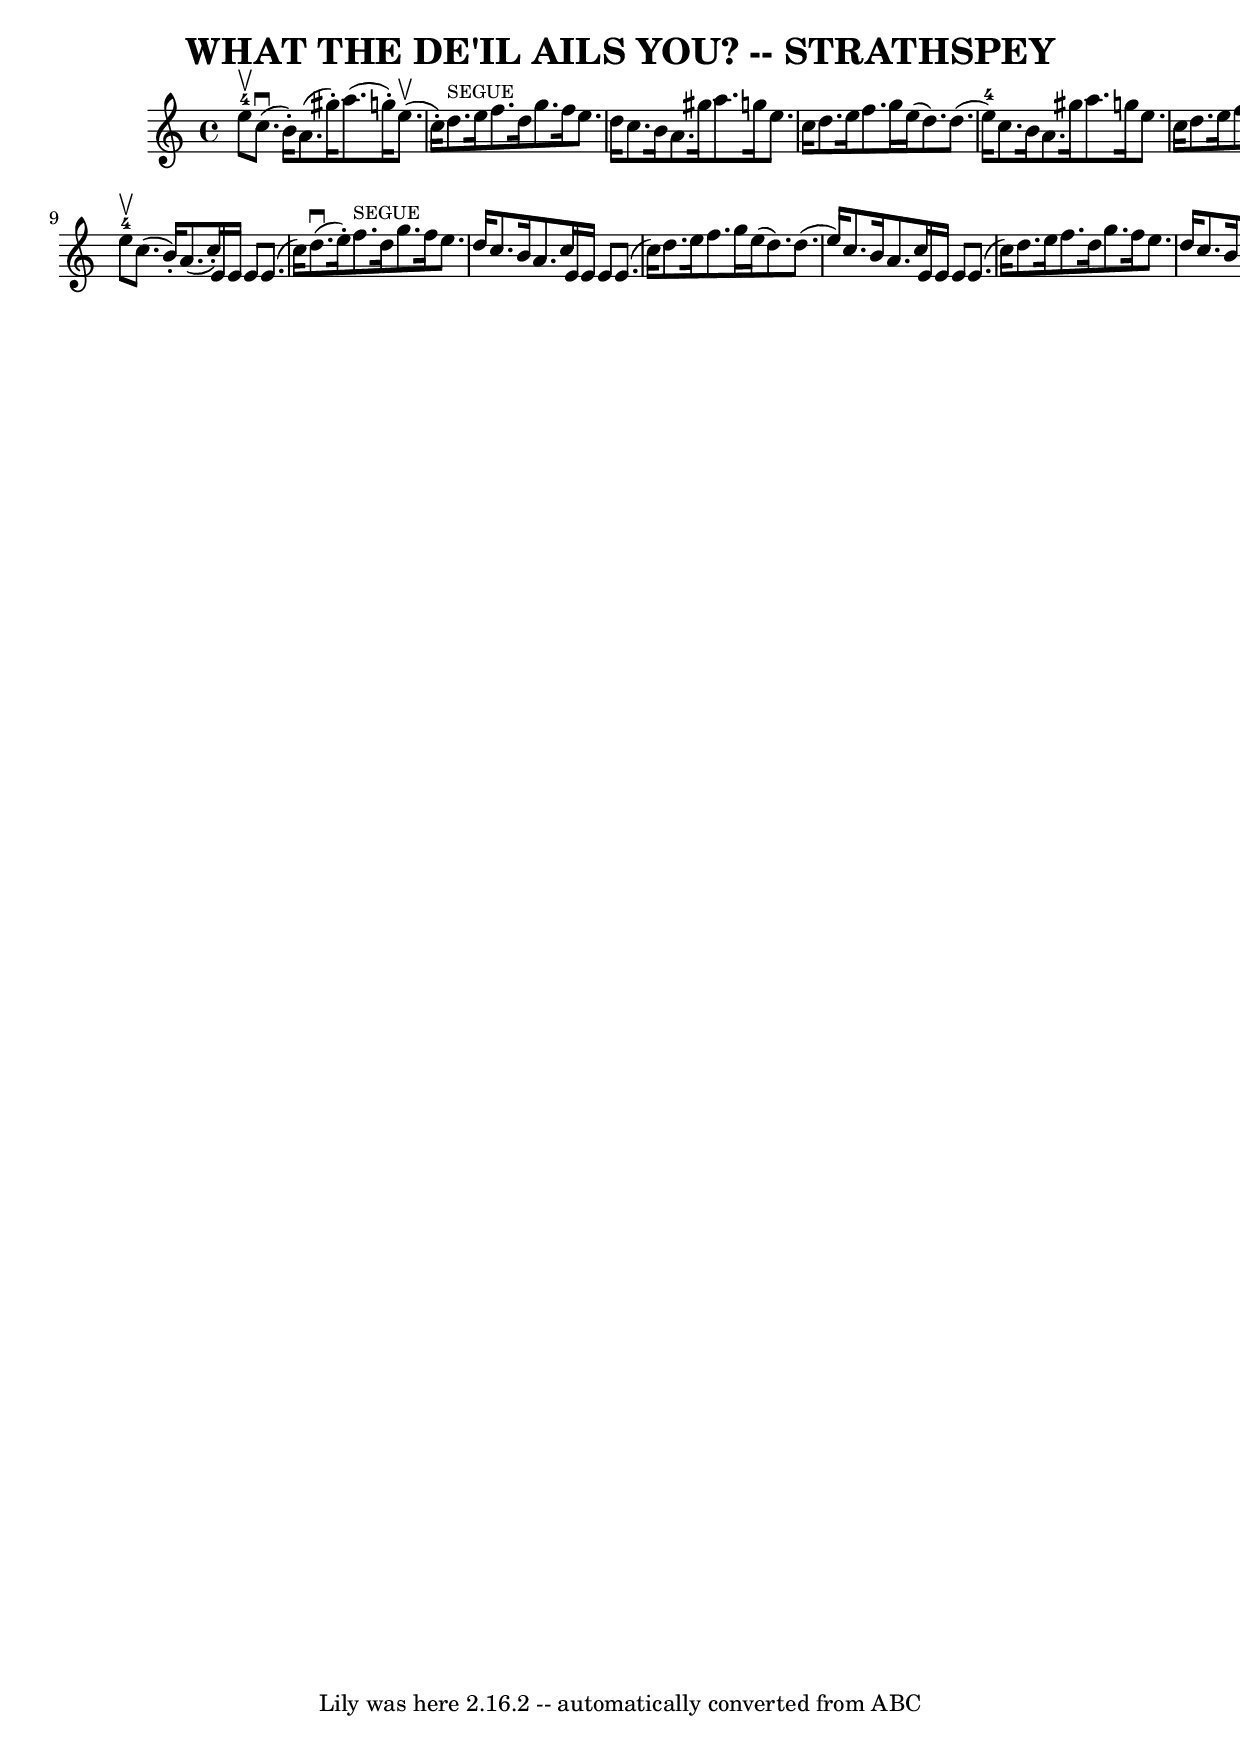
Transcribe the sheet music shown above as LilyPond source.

\version "2.16.2"
\include "Mammoth.ily"
\header {
  %% book = "Ryan's Mammoth Collection of Fiddle Tunes"
  composer = ""
  crossRefNumber = "1"
  footnotes = ""
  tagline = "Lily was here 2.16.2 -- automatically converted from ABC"
  title = "WHAT THE DE'IL AILS YOU? -- STRATHSPEY"

}
voicedefault =  {


  \override Staff.TimeSignature #'style = #'C
  \time 4/4 
  \key a \minor
 e''8-4^\upbow   |
  c''8. (^\downbow 
  b'16 -.) a'8. (gis''16 -.) a''8. (g''!16 -.) e''8. 
  (^\upbow c''16 -.)   |
  d''8.^\segue e''16 f''8. d''16  
  g''8. f''16 e''8. d''16    |
  c''8. b'16 a'8.    
  gis''16 a''8. g''!16 e''8. c''16    |
  d''8. e''16    
  f''8. g''16 e''16 (d''8.) d''8. (e''16-4)   |
  
  c''8. b'16 a'8. gis''16 a''8. g''!16 e''8. c''16    
  |
  d''8. e''16 f''8. d''16 g''8. f''16 e''8. d''16 
  |
  c''8. b'16 a'8. gis''16 a''8. g''!16 e''8.    
  c''16    |
  d''8. e''16 f''8. g''16 e''16 (c''8.)   
  c''8    \bar "|." e''8-4^\upbow   |
  c''8. (b'16 -.)   
  a'8. (c''16 -.) e'16 e'16 e'8 e'8. (c''16)   |
  
  d''8. (^\downbow e''16 -.) f''8.^\segue d''16 g''8. f''16    
  e''8. d''16    |
  c''8. b'16 a'8. c''16 e'16 e'16   
  e'8 e'8. (c''16)   |
  d''8. e''16 f''8. g''16    
  e''16 (d''8.) d''8. (e''16)   |
  c''8. b'16 a'8.  
  c''16 e'16 e'16 e'8 e'8. (c''16)   |
  d''8.    
  e''16 f''8. d''16 g''8. f''16 e''8. d''16    |
  
  c''8. b'16 a'8. c''16 e'16 e'16 e'8 e'8. (c''16)   
  |
  d''8. e''16 f''8. g''16 e''16 (c''8.) c''8    
  \bar "|."   

}

\score{
  <<

    \context Staff="default"
    {
      \voicedefault 
      
    }

  >>
  \layout {
    
  }
  \midi {
  }

}
